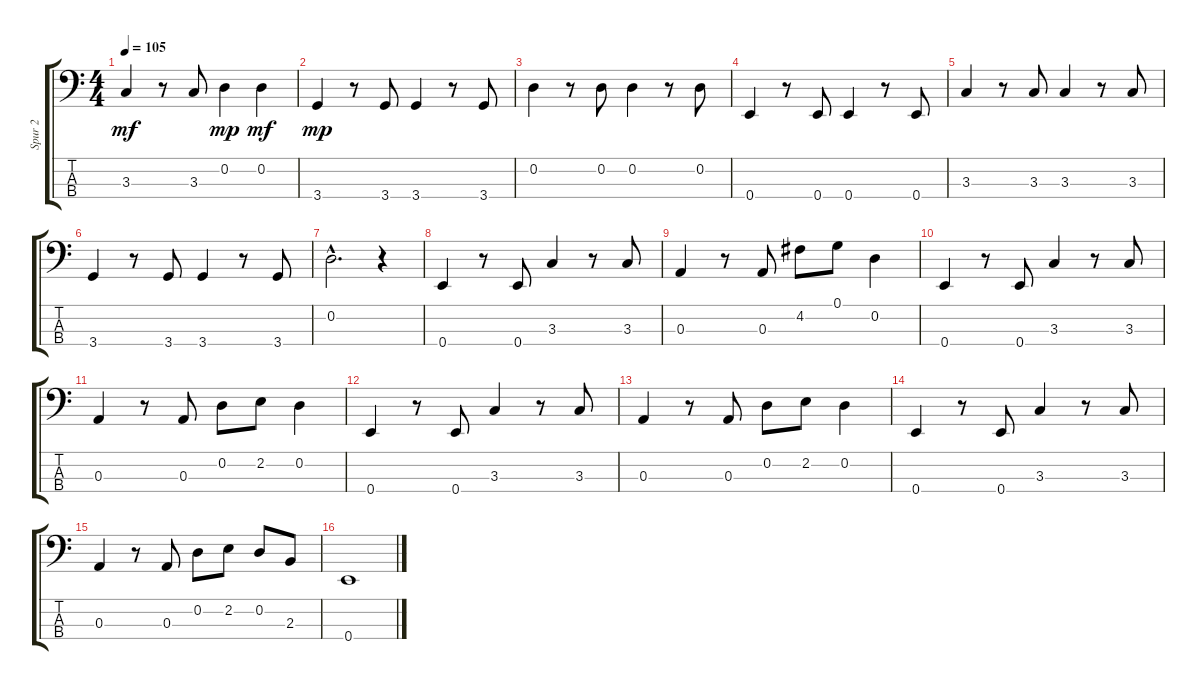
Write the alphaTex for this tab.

\track ("Spur 2" "Spur 2") {instrument electricbassfinger}
\staff {score tabs}
\tuning (G2 D2 A1 E1) {hide}
\ts (4 4)
\tempo 105
\clef f4
\ks c
3.3.4{dy mf} r.8 3.3.8 0.2.4{dy mp} 0.2.4{dy mf} |
3.4.4{dy mp} r.8 3.4.8 3.4.4 r.8 3.4.8 |
0.2.4 r.8 0.2.8 0.2.4 r.8 0.2.8 |
0.4.4 r.8 0.4.8 0.4.4 r.8 0.4.8 |
3.3.4 r.8 3.3.8 3.3.4 r.8 3.3.8 |
3.4.4 r.8 3.4.8 3.4.4 r.8 3.4.8 |
0.2{hac}.2{d} r.4 |
0.4.4 r.8 0.4.8 3.3.4 r.8 3.3.8 |
0.3.4 r.8 0.3.8 4.2.8 0.1.8 0.2.4 |
0.4.4 r.8 0.4.8 3.3.4 r.8 3.3.8 |
0.3.4 r.8 0.3.8 0.2.8 2.2.8 0.2.4 |
0.4.4 r.8 0.4.8 3.3.4 r.8 3.3.8 |
0.3.4 r.8 0.3.8 0.2.8 2.2.8 0.2.4 |
0.4.4 r.8 0.4.8 3.3.4 r.8 3.3.8 |
0.3.4 r.8 0.3.8 0.2.8 2.2.8 0.2.8 2.3.8 |
0.4.1
